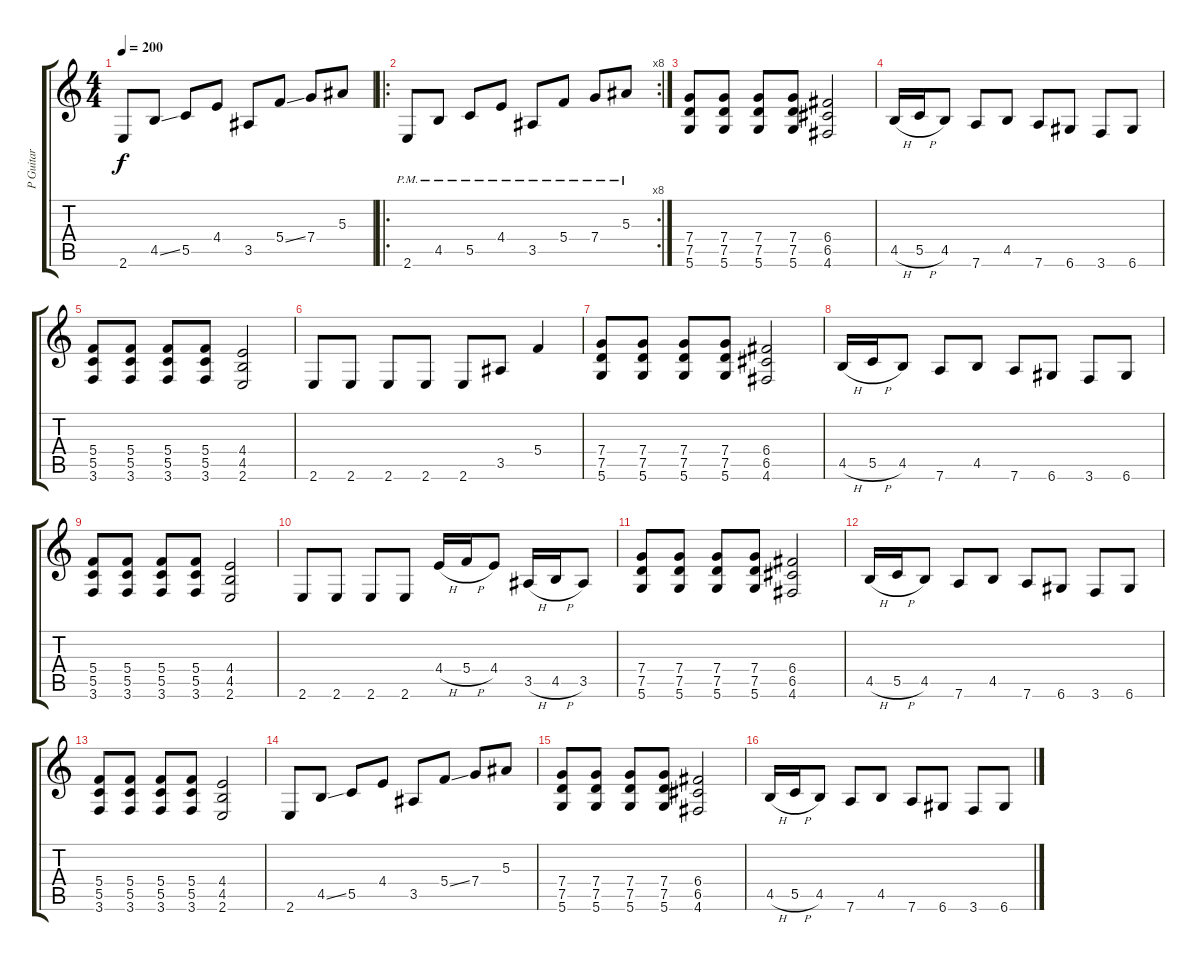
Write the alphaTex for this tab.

\track ("P Guitar" "P Guitar") {instrument distortionguitar}
\staff {score tabs}
\tuning (D4 A3 F3 C3 G2 D2) {hide}
\ts (4 4)
\tempo 200
\clef g2
\ks c
2.6.8{dy f} 4.5{ss}.8 5.5.8 4.4.8 3.5.8 5.4{ss}.8 7.4.8 5.3.8 |
\ro
\rc 8
2.6{pm}.8 4.5{pm}.8 5.5{pm}.8 4.4{pm}.8 3.5{pm}.8 5.4{pm}.8 7.4{pm}.8 5.3{pm}.8 |
(7.4 7.5 5.6).8 (7.4 7.5 5.6).8 (7.4 7.5 5.6).8 (7.4 7.5 5.6).8 (6.4 6.5 4.6).2 |
4.5{h}.16 5.5{h}.16 4.5.8 7.6.8 4.5.8 7.6.8 6.6.8 3.6.8 6.6.8 |
(5.4 5.5 3.6).8 (5.4 5.5 3.6).8 (5.4 5.5 3.6).8 (5.4 5.5 3.6).8 (4.4 4.5 2.6).2 |
2.6.8 2.6.8 2.6.8 2.6.8 2.6.8 3.5.8 5.4.4 |
(7.4 7.5 5.6).8 (7.4 7.5 5.6).8 (7.4 7.5 5.6).8 (7.4 7.5 5.6).8 (6.4 6.5 4.6).2 |
4.5{h}.16 5.5{h}.16 4.5.8 7.6.8 4.5.8 7.6.8 6.6.8 3.6.8 6.6.8 |
(5.4 5.5 3.6).8 (5.4 5.5 3.6).8 (5.4 5.5 3.6).8 (5.4 5.5 3.6).8 (4.4 4.5 2.6).2 |
2.6.8 2.6.8 2.6.8 2.6.8 4.4{h}.16 5.4{h}.16 4.4.8 3.5{h}.16 4.5{h}.16 3.5.8 |
(7.4 7.5 5.6).8 (7.4 7.5 5.6).8 (7.4 7.5 5.6).8 (7.4 7.5 5.6).8 (6.4 6.5 4.6).2 |
4.5{h}.16 5.5{h}.16 4.5.8 7.6.8 4.5.8 7.6.8 6.6.8 3.6.8 6.6.8 |
(5.4 5.5 3.6).8 (5.4 5.5 3.6).8 (5.4 5.5 3.6).8 (5.4 5.5 3.6).8 (4.4 4.5 2.6).2 |
2.6.8 4.5{ss}.8 5.5.8 4.4.8 3.5.8 5.4{ss}.8 7.4.8 5.3.8 |
(7.4 7.5 5.6).8 (7.4 7.5 5.6).8 (7.4 7.5 5.6).8 (7.4 7.5 5.6).8 (6.4 6.5 4.6).2 |
4.5{h}.16 5.5{h}.16 4.5.8 7.6.8 4.5.8 7.6.8 6.6.8 3.6.8 6.6.8
